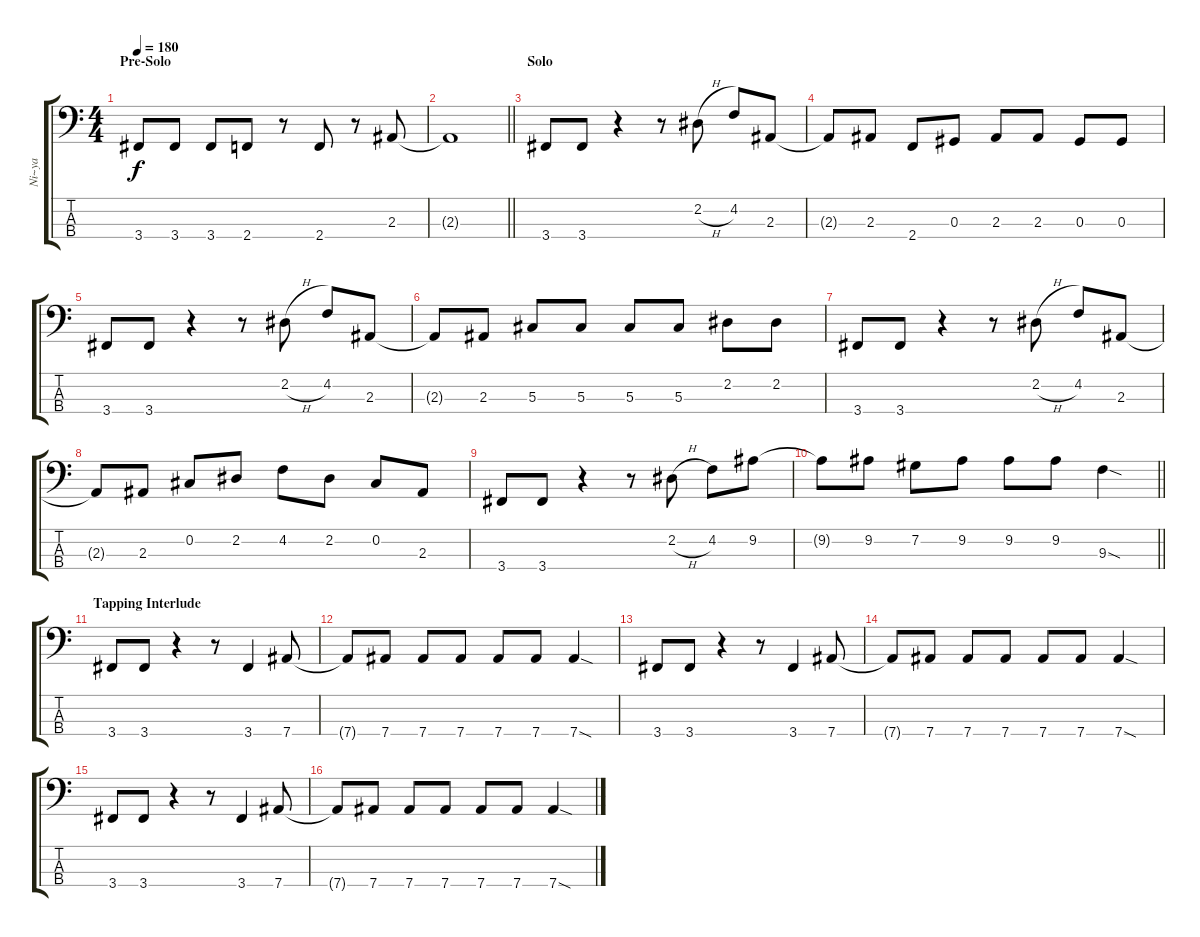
\track ("Ni~ya" "Ni~ya") {instrument electricbasspick}
\staff {score tabs}
\tuning (Gb2 Db2 Ab1 Eb1) {hide}
\ts (4 4)
\section ("" "Pre-Solo")
\tempo 180
\clef f4
\ks c
3.4.8{dy f} 3.4.8 3.4.8 2.4.8 r.8 2.4.8 r.8 2.3.8 |
\barLineRight lightlight
2.3{t}.1 |
\section ("" "Solo")
3.4.8 3.4.8 r.4 r.8 2.2{h}.8 4.2.8 2.3.8 |
2.3{t}.8 2.3.8 2.4.8 0.3.8 2.3.8 2.3.8 0.3.8 0.3.8 |
3.4.8 3.4.8 r.4 r.8 2.2{h}.8 4.2.8 2.3.8 |
2.3{t}.8 2.3.8 5.3.8 5.3.8 5.3.8 5.3.8 2.2.8 2.2.8 |
3.4.8 3.4.8 r.4 r.8 2.2{h}.8 4.2.8 2.3.8 |
2.3{t}.8 2.3.8 0.2.8 2.2.8 4.2.8 2.2.8 0.2.8 2.3.8 |
3.4.8 3.4.8 r.4 r.8 2.2{h}.8 4.2.8 9.2.8 |
\barLineRight lightlight
9.2{t}.8 9.2.8 7.2.8 9.2.8 9.2.8 9.2.8 9.3{sod}.4 |
\section ("" "Tapping Interlude")
3.4.8 3.4.8 r.4 r.8 3.4.4 7.4.8 |
7.4{t}.8 7.4.8 7.4.8 7.4.8 7.4.8 7.4.8 7.4{sod}.4 |
3.4.8 3.4.8 r.4 r.8 3.4.4 7.4.8 |
7.4{t}.8 7.4.8 7.4.8 7.4.8 7.4.8 7.4.8 7.4{sod}.4 |
3.4.8 3.4.8 r.4 r.8 3.4.4 7.4.8 |
7.4{t}.8 7.4.8 7.4.8 7.4.8 7.4.8 7.4.8 7.4{sod}.4
